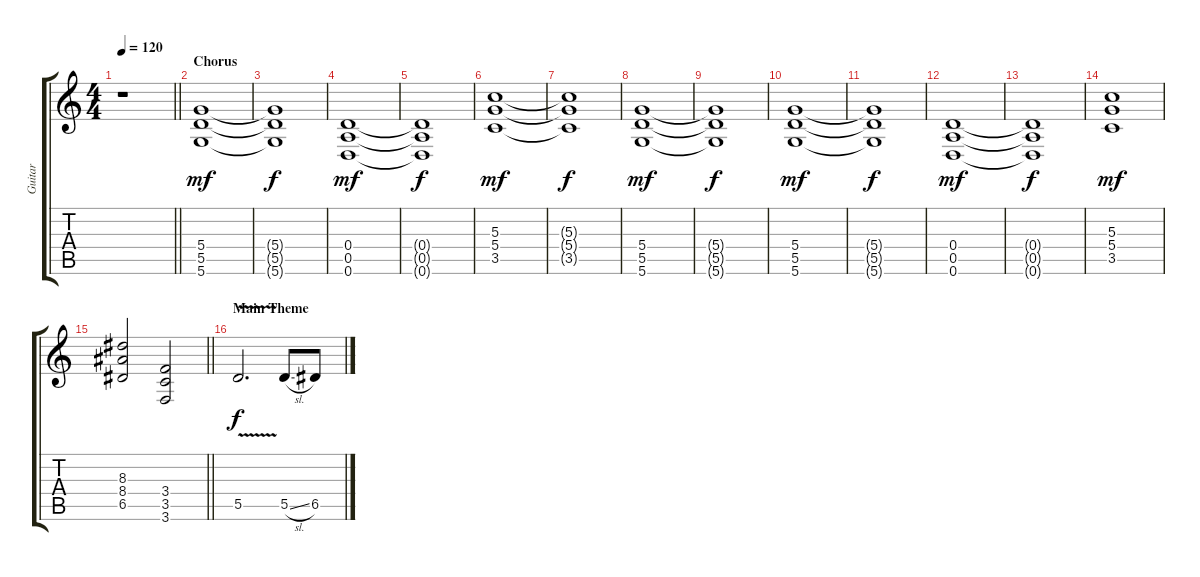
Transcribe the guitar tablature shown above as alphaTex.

\track ("Guitar" "Guitar") {instrument distortionguitar}
\staff {score tabs}
\tuning (E4 B3 G3 D3 A2 D2) {hide}
\ts (4 4)
\tempo 120
\clef g2
\barLineRight lightlight
\ks c
r.1{dy mp} |
\section ("" "Chorus")
(5.4 5.5 5.6).1{dy mf} |
(5.4{t} 5.5{t} 5.6{t}).1{dy f} |
(0.4 0.5 0.6).1{dy mf} |
(0.4{t} 0.5{t} 0.6{t}).1{dy f} |
(5.3 5.4 3.5).1{dy mf} |
(5.3{t} 5.4{t} 3.5{t}).1{dy f} |
(5.4 5.5 5.6).1{dy mf} |
(5.4{t} 5.5{t} 5.6{t}).1{dy f} |
(5.4 5.5 5.6).1{dy mf} |
(5.4{t} 5.5{t} 5.6{t}).1{dy f} |
(0.4 0.5 0.6).1{dy mf} |
(0.4{t} 0.5{t} 0.6{t}).1{dy f} |
(5.3 5.4 3.5).1{dy mf} |
\barLineRight lightlight
(8.3 8.4 6.5).2 (3.4 3.5 3.6).2 |
\section ("" "Main Theme")
5.5{v}.2{d dy f} 5.5{sl}.8 6.5.8
